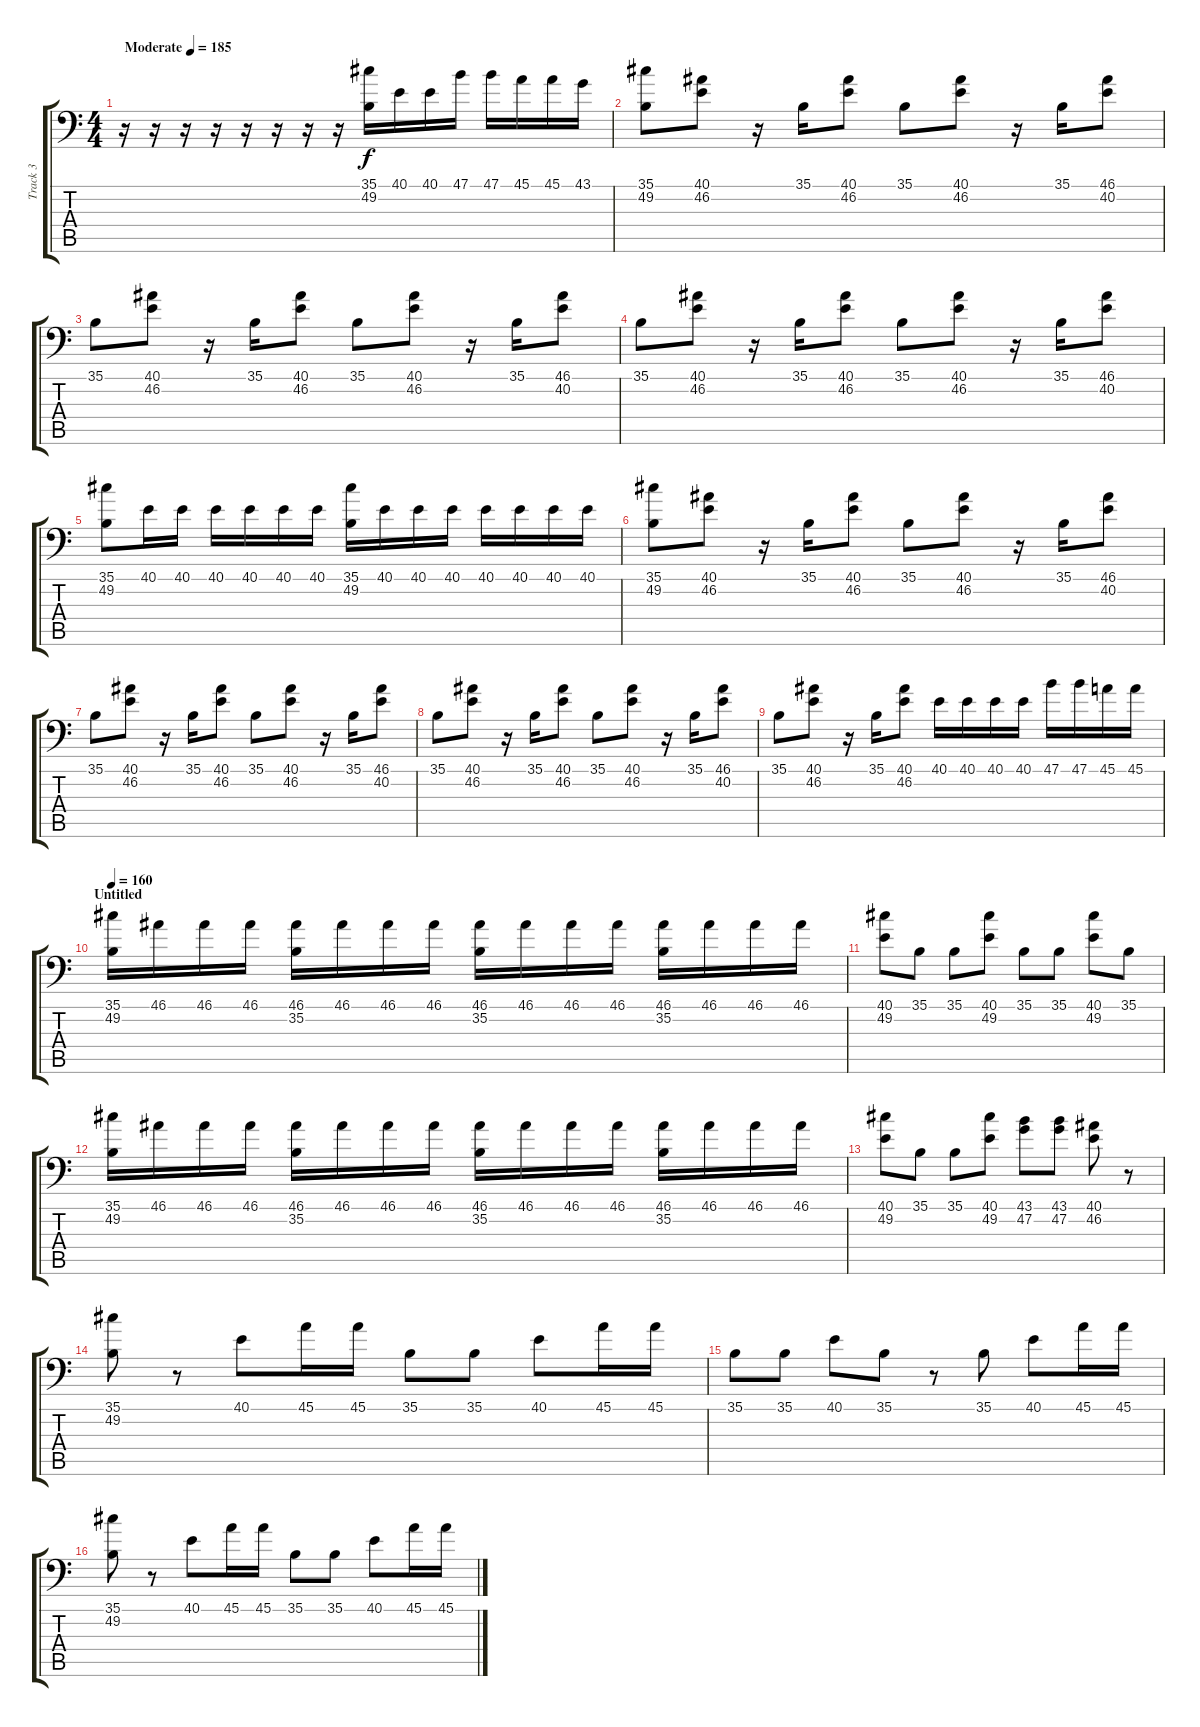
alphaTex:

\track ("Track 3" "Track 3") {instrument acousticgrandpiano}
\staff {score tabs}
\tuning (C-1 C-1 C-1 C-1 C-1 C-1) {hide}
\ts (4 4)
\tempo (185 "Moderate")
\clef f4
\ks c
r.16{dy f instrument acousticgrandpiano} r.16 r.16 r.16 r.16 r.16 r.16 r.16 (35.1 49.2).16 40.1.16 40.1.16 47.1.16 47.1.16 45.1.16 45.1.16 43.1.16 |
(35.1 49.2).8 (40.1 46.2).8 r.16 35.1.16 (40.1 46.2).8 35.1.8 (40.1 46.2).8 r.16 35.1.16 (46.1 40.2).8 |
35.1.8 (40.1 46.2).8 r.16 35.1.16 (40.1 46.2).8 35.1.8 (40.1 46.2).8 r.16 35.1.16 (46.1 40.2).8 |
35.1.8 (40.1 46.2).8 r.16 35.1.16 (40.1 46.2).8 35.1.8 (40.1 46.2).8 r.16 35.1.16 (46.1 40.2).8 |
(35.1 49.2).8 40.1.16 40.1.16 40.1.16 40.1.16 40.1.16 40.1.16 (35.1 49.2).16 40.1.16 40.1.16 40.1.16 40.1.16 40.1.16 40.1.16 40.1.16 |
(35.1 49.2).8 (40.1 46.2).8 r.16 35.1.16 (40.1 46.2).8 35.1.8 (40.1 46.2).8 r.16 35.1.16 (46.1 40.2).8 |
35.1.8 (40.1 46.2).8 r.16 35.1.16 (40.1 46.2).8 35.1.8 (40.1 46.2).8 r.16 35.1.16 (46.1 40.2).8 |
35.1.8 (40.1 46.2).8 r.16 35.1.16 (40.1 46.2).8 35.1.8 (40.1 46.2).8 r.16 35.1.16 (46.1 40.2).8 |
35.1.8 (40.1 46.2).8 r.16 35.1.16 (40.1 46.2).8 40.1.16 40.1.16 40.1.16 40.1.16 47.1.16 47.1.16 45.1.16 45.1.16 |
\section ("" "Untitled")
\tempo 160
(35.1 49.2).16 46.1.16 46.1.16 46.1.16 (46.1 35.2).16 46.1.16 46.1.16 46.1.16 (46.1 35.2).16 46.1.16 46.1.16 46.1.16 (46.1 35.2).16 46.1.16 46.1.16 46.1.16 |
(40.1 49.2).8 35.1.8 35.1.8 (40.1 49.2).8 35.1.8 35.1.8 (40.1 49.2).8 35.1.8 |
(35.1 49.2).16 46.1.16 46.1.16 46.1.16 (46.1 35.2).16 46.1.16 46.1.16 46.1.16 (46.1 35.2).16 46.1.16 46.1.16 46.1.16 (46.1 35.2).16 46.1.16 46.1.16 46.1.16 |
(40.1 49.2).8 35.1.8 35.1.8 (40.1 49.2).8 (43.1 47.2).8 (43.1 47.2).8 (40.1 46.2).8 r.8 |
(35.1 49.2).8 r.8 40.1.8 45.1.16 45.1.16 35.1.8 35.1.8 40.1.8 45.1.16 45.1.16 |
35.1.8 35.1.8 40.1.8 35.1.8 r.8 35.1.8 40.1.8 45.1.16 45.1.16 |
(35.1 49.2).8 r.8 40.1.8 45.1.16 45.1.16 35.1.8 35.1.8 40.1.8 45.1.16 45.1.16
